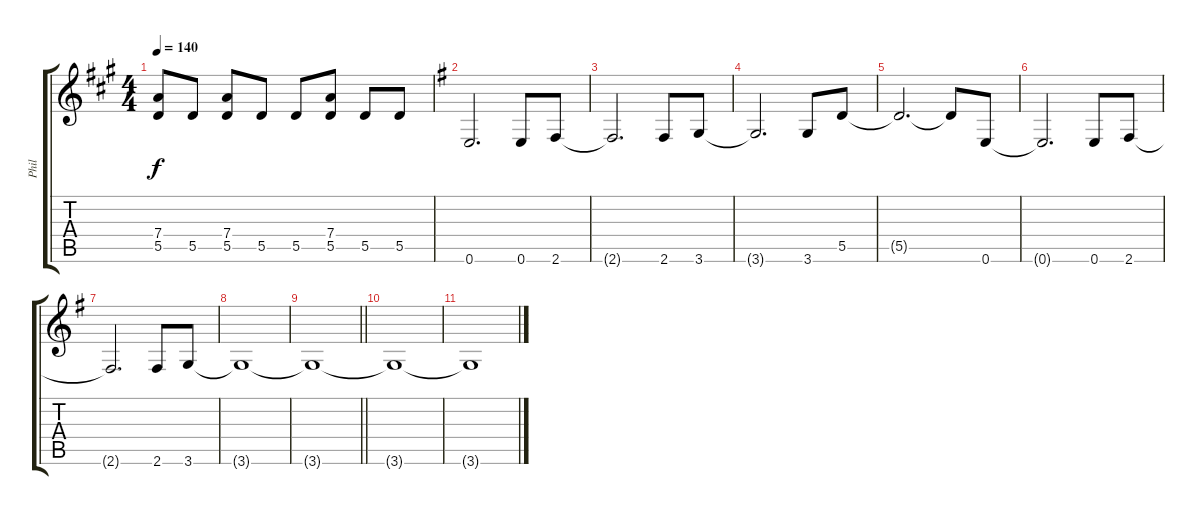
\track ("Phil" "Phil") {instrument distortionguitar}
\staff {score tabs}
\tuning (E4 B3 G3 D3 A2 E2) {hide}
\ts (4 4)
\tempo 140
\clef g2
\ks a
(7.4{t} 5.5{t}).8{dy f} 5.5.8 (7.4 5.5).8 5.5.8 5.5.8 (7.4 5.5).8 5.5.8 5.5.8 |
\ks g
0.6.2{d} 0.6.8 2.6.8 |
2.6{t}.2{d} 2.6.8 3.6.8 |
3.6{t}.2{d} 3.6.8 5.5.8 |
5.5{t}.2{d} 5.5{t}.8 0.6.8 |
0.6{t}.2{d} 0.6.8 2.6.8 |
2.6{t}.2{d} 2.6.8 3.6.8 |
3.6{t}.1 |
\barLineRight lightlight
3.6{t}.1 |
3.6{t}.1 |
3.6{t}.1
